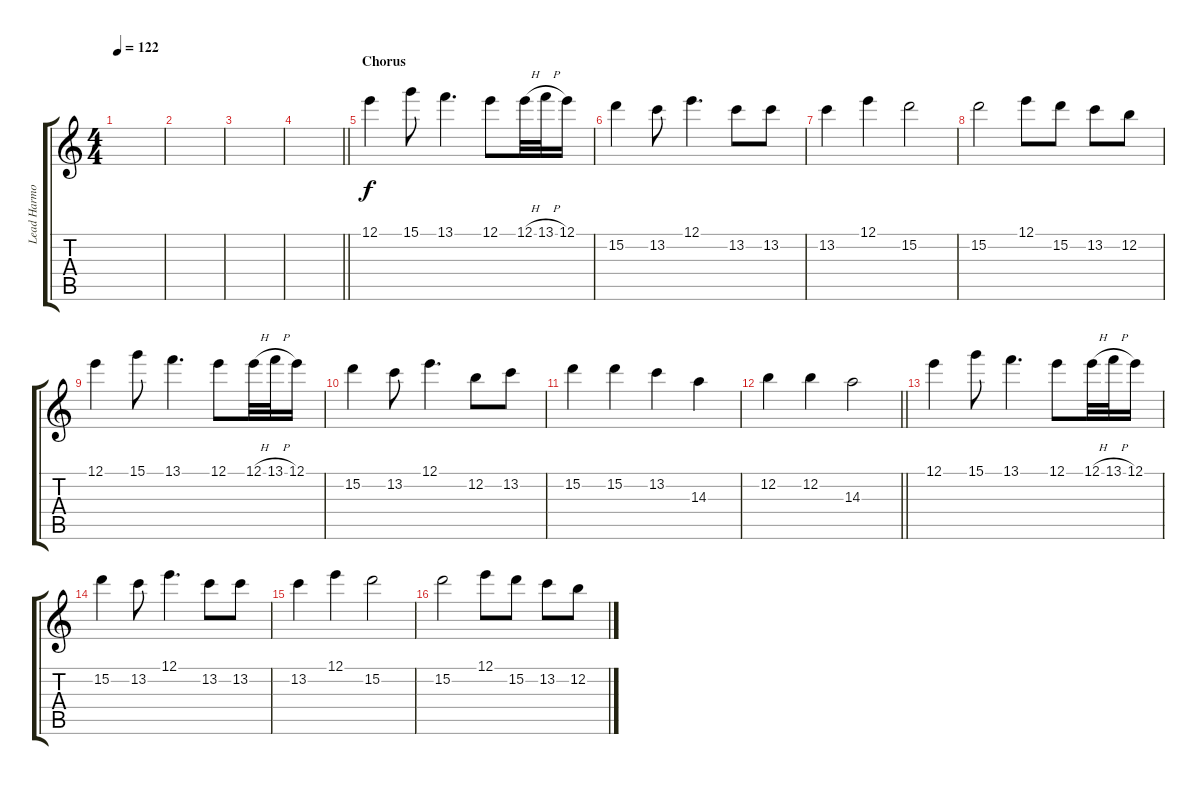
\track ("Lead Harmony" "Lead Harmo") {instrument distortionguitar}
\staff {score tabs}
\tuning (E4 B3 G3 D3 A2 E2) {hide}
\ts (4 4)
\tempo 122
\clef g2
\ks c
|
|
|
\barLineRight lightlight
|
\section ("" "Chorus")
12.1.4 15.1.8 13.1.4{d} 12.1.8 12.1{h}.32{volume 11} 13.1{h}.32 12.1.16 |
15.2.4{volume 10} 13.2.8 12.1.4{d} 13.2.8 13.2.8 |
13.2.4 12.1.4 15.2.2 |
15.2.2 12.1.8 15.2.8 13.2.8 12.2.8 |
12.1.4 15.1.8 13.1.4{d} 12.1.8 12.1{h}.32{volume 11} 13.1{h}.32 12.1.16 |
15.2.4{volume 10} 13.2.8 12.1.4{d} 12.2.8 13.2.8 |
15.2.4 15.2.4 13.2.4 14.3.4 |
\barLineRight lightlight
12.2.4 12.2.4 14.3.2 |
\section ("" "")
12.1.4 15.1.8 13.1.4{d} 12.1.8 12.1{h}.32{volume 11} 13.1{h}.32 12.1.16 |
15.2.4{volume 10} 13.2.8 12.1.4{d} 13.2.8 13.2.8 |
13.2.4 12.1.4 15.2.2 |
15.2.2 12.1.8 15.2.8 13.2.8 12.2.8
